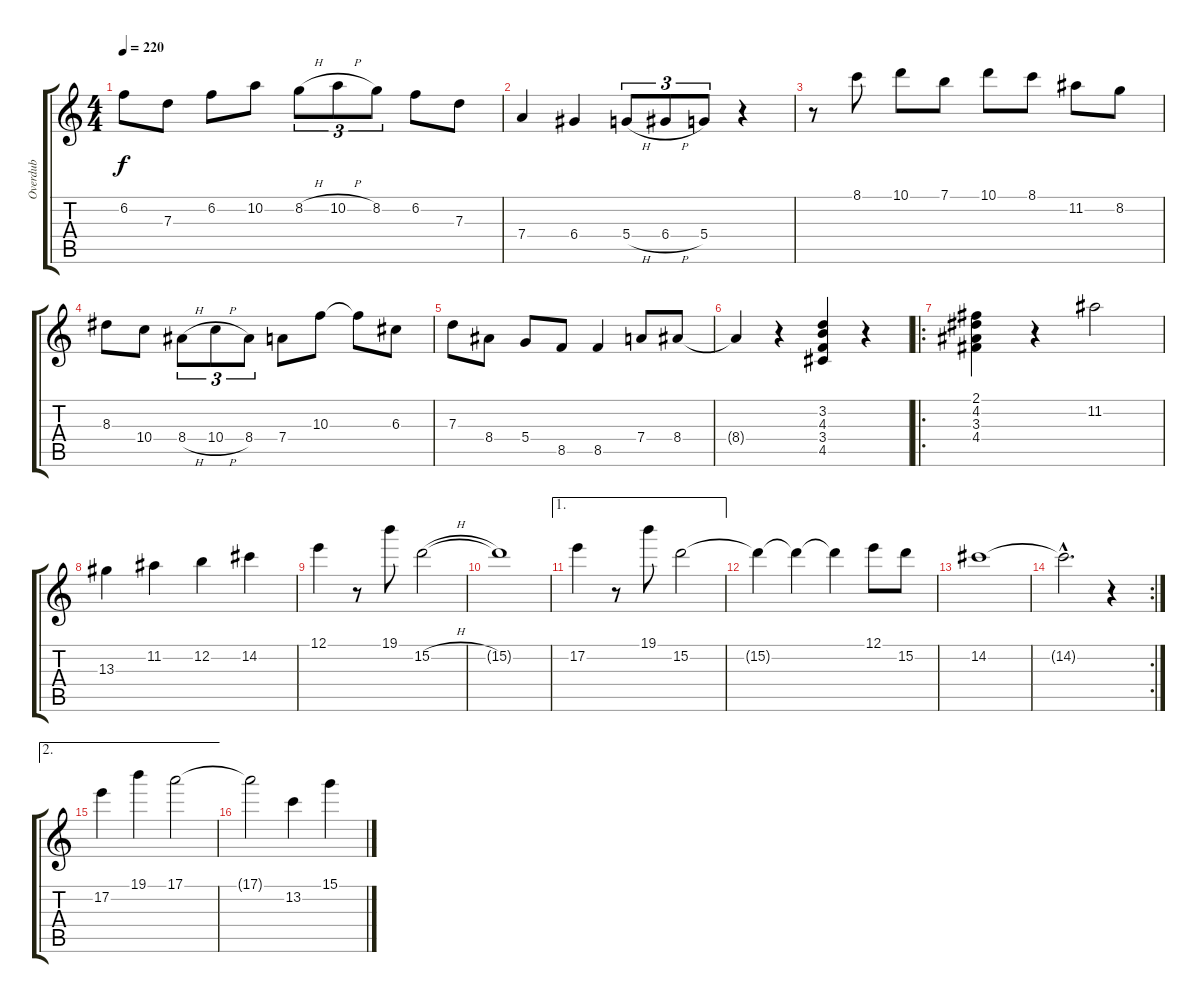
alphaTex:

\track ("Overdub" "Overdub") {instrument electricbasspick}
\staff {score tabs}
\tuning (E4 B3 G3 D3 A2 E2) {hide}
\ts (4 4)
\tempo 220
\clef g2
\ks c
6.2.8{dy f} 7.3.8 6.2.8 10.2.8 8.2{h}.8{tu (3 2)} 10.2{h}.8{tu (3 2)} 8.2.8{tu (3 2)} 6.2.8 7.3.8 |
7.4.4 6.4.4 5.4{h}.8{tu (3 2)} 6.4{h}.8{tu (3 2)} 5.4.8{tu (3 2)} r.4 |
r.8 8.1.8 10.1.8 7.1.8 10.1.8 8.1.8 11.2.8 8.2.8 |
8.3.8 10.4.8 8.4{h}.8{tu (3 2)} 10.4{h}.8{tu (3 2)} 8.4.8{tu (3 2)} 7.4.8 10.3.8 10.3{t}.8 6.3.8 |
7.3.8 8.4.8 5.4.8 8.5.8 8.5.4 7.4.8 8.4.8 |
8.4{t}.4 r.4 (3.2 4.3 3.4 4.5).4 r.4 |
\ro
(2.1 4.2 3.3 4.4).4{instrument acousticguitarsteel} r.4 11.2.2{instrument clarinet} |
13.3.4 11.2.4 12.2.4 14.2.4 |
12.1.4 r.8 19.1.8 15.2{h}.2 |
15.2{t}.1 |
\ae 1
17.2.4 r.8 19.1.8 15.2.2 |
15.2{t}.4 15.2{t}.4 15.2{t}.4 12.1.8 15.2.8 |
14.2.1 |
\rc 2
14.2{hac t}.2{d} r.4 |
\ae 2
17.2.4 19.1.4 17.1.2 |
17.1{t}.2 13.2.4 15.1.4
